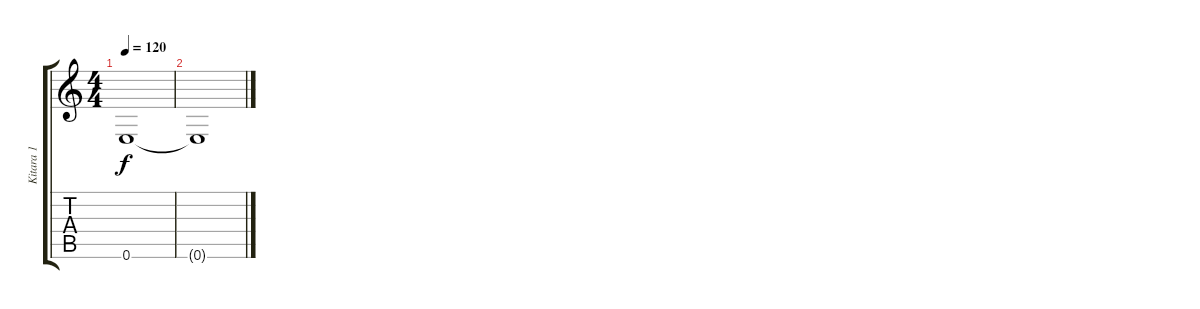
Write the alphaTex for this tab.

\track ("Kitara 1" "Kitara 1") {instrument acousticguitarsteel}
\staff {score tabs}
\tuning (E4 B3 G3 D3 A2 E2) {hide}
\ts (4 4)
\tempo 120
\clef g2
\ks c
0.6.1{dy f} |
0.6{t}.1
